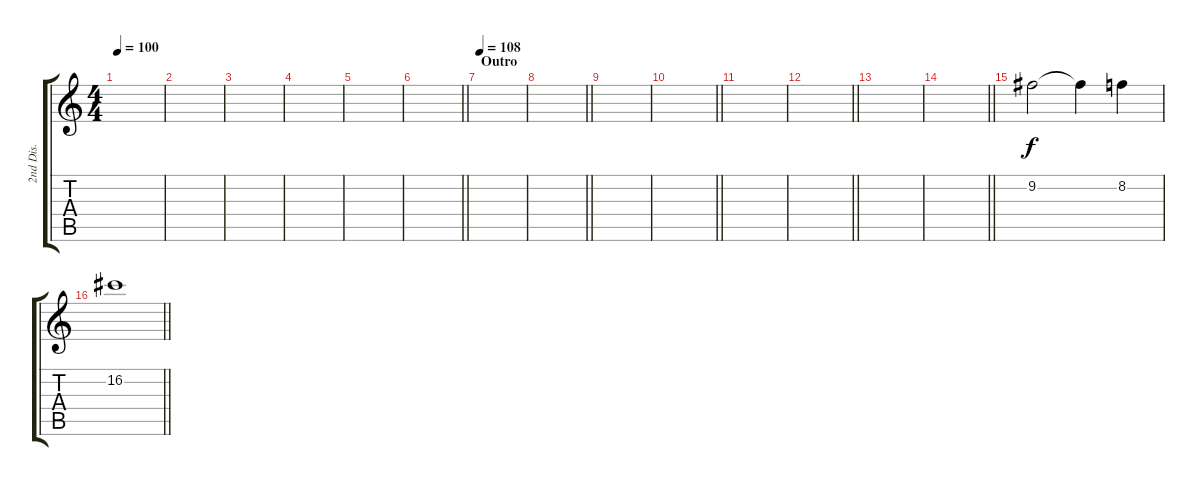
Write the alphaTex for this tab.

\track ("2nd Dis." "2nd Dis.") {instrument distortionguitar}
\staff {score tabs}
\tuning (D4 A3 F3 C3 G2 C2) {hide}
\ts (4 4)
\section ("" "")
\tempo 100
\clef g2
\ks c
|
|
|
|
|
\barLineRight lightlight
|
\section ("" "Outro")
\tempo 108
|
\barLineRight lightlight
|
|
\barLineRight lightlight
|
|
\barLineRight lightlight
|
|
\barLineRight lightlight
|
9.2.2 9.2{t}.4 8.2.4 |
\barLineRight lightlight
16.2.1
